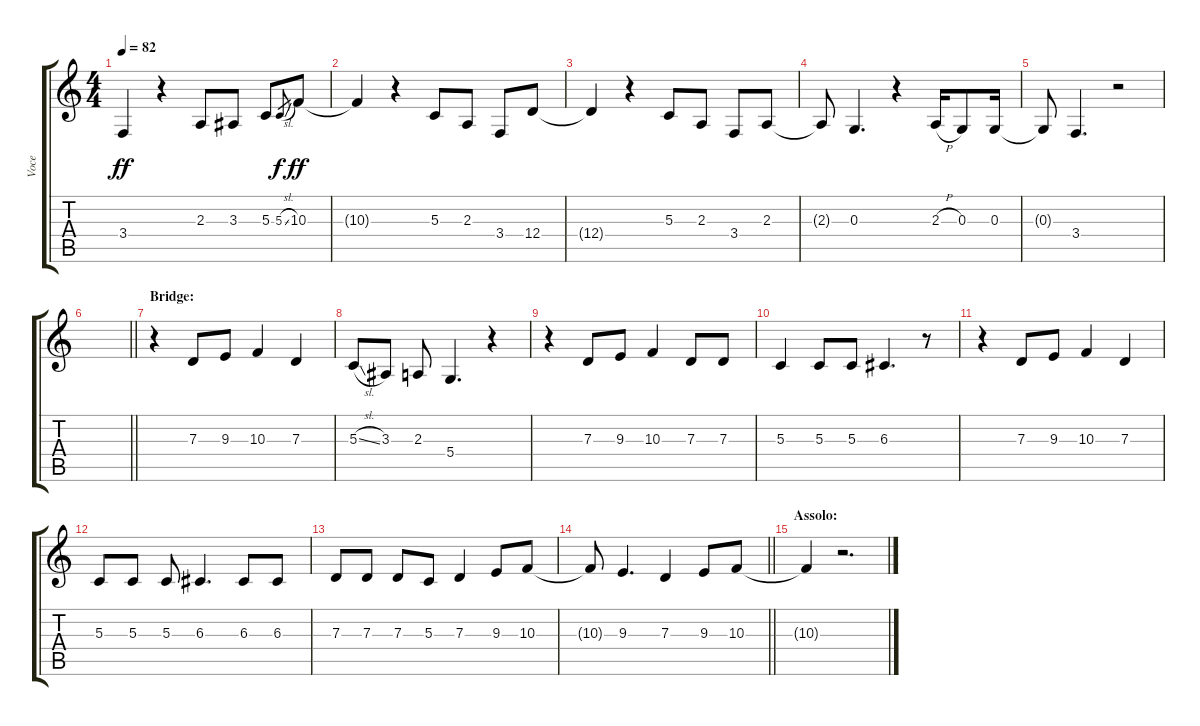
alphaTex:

\track ("Voce" "Voce") {instrument clarinet}
\staff {score tabs}
\tuning (E4 B3 G3 D3 A2 E2) {hide}
\ts (4 4)
\tempo 82
\clef g2
\ks c
3.4.4{dy ff} r.4 2.3.8 3.3.8 5.3.8 5.3{sl}.8{gr dy f} 10.3.8{dy ff} |
10.3{t}.4 r.4 5.3.8 2.3.8 3.4.8 12.4.8 |
12.4{t}.4 r.4 5.3.8 2.3.8 3.4.8 2.3.8 |
2.3{t}.8 0.3.4{d} r.4 2.3{h}.16 0.3.8 0.3.16 |
0.3{t}.8 3.4.4{d} r.2 |
\barLineRight lightlight
|
\section ("" "Bridge:")
r.4 7.3.8 9.3.8 10.3.4 7.3.4 |
5.3{sl}.8 3.3.8 2.3.8 5.4.4{d} r.4 |
r.4 7.3.8 9.3.8 10.3.4 7.3.8 7.3.8 |
5.3.4 5.3.8 5.3.8 6.3.4{d} r.8 |
r.4 7.3.8 9.3.8 10.3.4 7.3.4 |
5.3.8 5.3.8 5.3.8 6.3.4{d} 6.3.8 6.3.8 |
7.3.8 7.3.8 7.3.8 5.3.8 7.3.4 9.3.8 10.3.8 |
\barLineRight lightlight
10.3{t}.8 9.3.4{d} 7.3.4 9.3.8 10.3.8 |
\section ("" "Assolo:")
10.3{t}.4 r.2{d}
